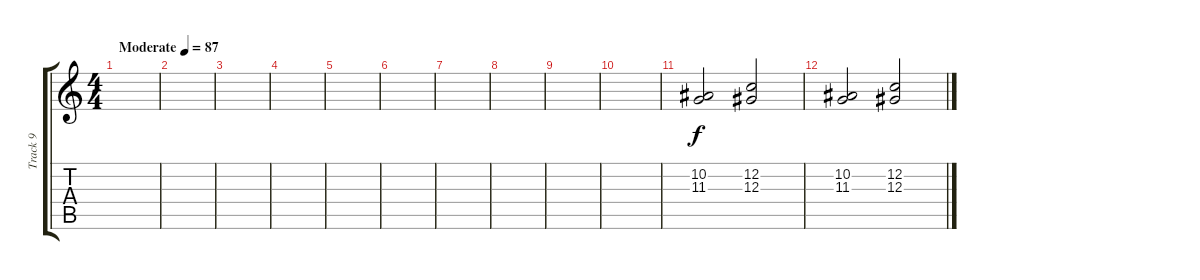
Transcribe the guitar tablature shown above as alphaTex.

\track ("Track 9" "Track 9") {instrument voiceoohs}
\staff {score tabs}
\tuning (F4 C4 Ab3 Eb3 Bb2 F2) {hide}
\ts (4 4)
\tempo (87 "Moderate")
\clef g2
\ks c
|
|
|
|
|
|
|
|
|
|
(10.2 11.3).2 (12.2 12.3).2 |
(10.2 11.3).2 (12.2 12.3).2
